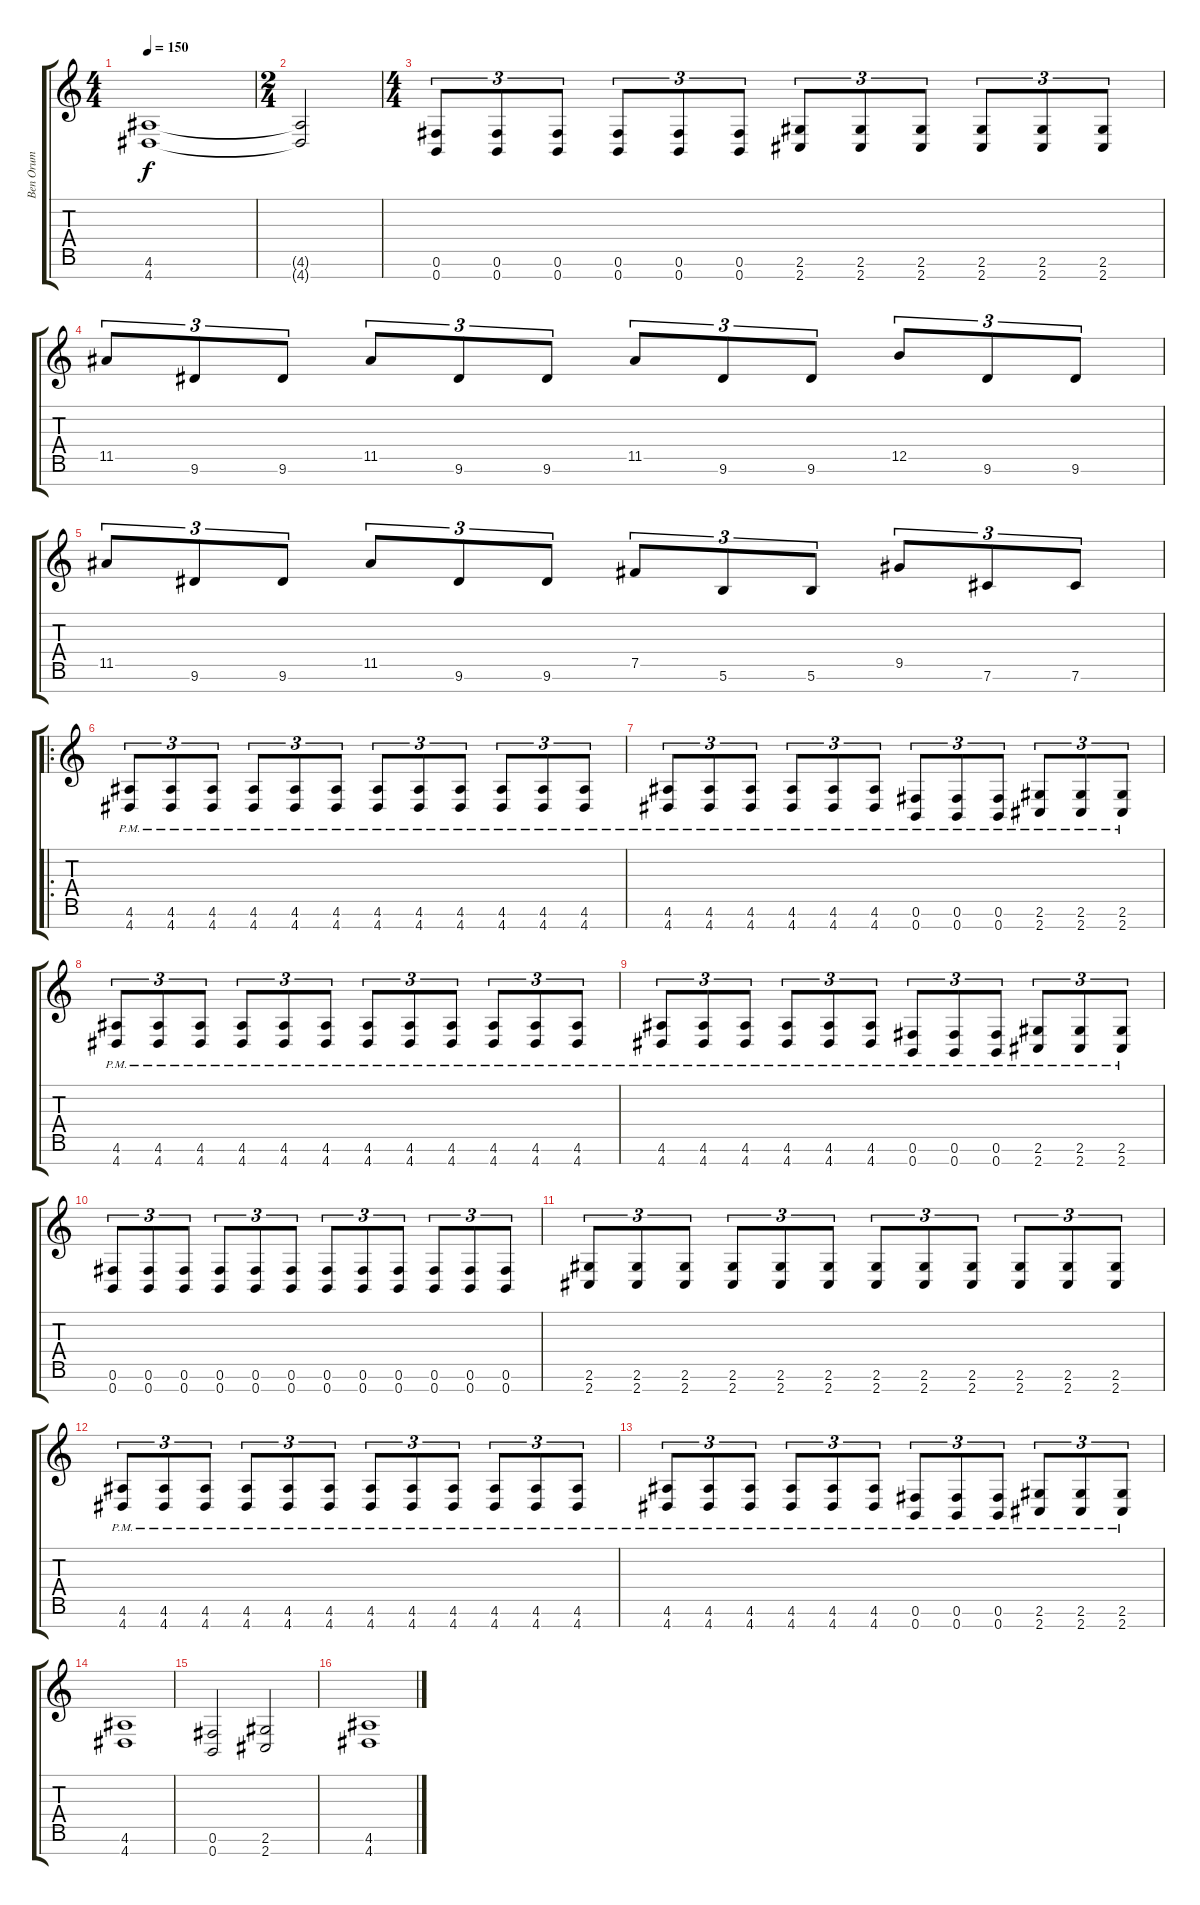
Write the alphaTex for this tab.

\track ("Ben Orum" "Ben Orum") {instrument distortionguitar}
\staff {score tabs}
\tuning (Gb4 Db4 A3 E3 B2 Gb2 B1) {hide}
\ts (4 4)
\tempo 150
\clef g2
\ks c
(4.6 4.7).1{dy f} |
\ts (2 4)
(4.6{t} 4.7{t}).2 |
\ts (4 4)
(0.6 0.7).8{tu (3 2)} (0.6 0.7).8{tu (3 2)} (0.6 0.7).8{tu (3 2)} (0.6 0.7).8{tu (3 2)} (0.6 0.7).8{tu (3 2)} (0.6 0.7).8{tu (3 2)} (2.6 2.7).8{tu (3 2)} (2.6 2.7).8{tu (3 2)} (2.6 2.7).8{tu (3 2)} (2.6 2.7).8{tu (3 2)} (2.6 2.7).8{tu (3 2)} (2.6 2.7).8{tu (3 2)} |
11.5.8{tu (3 2)} 9.6.8{tu (3 2)} 9.6.8{tu (3 2)} 11.5.8{tu (3 2)} 9.6.8{tu (3 2)} 9.6.8{tu (3 2)} 11.5.8{tu (3 2)} 9.6.8{tu (3 2)} 9.6.8{tu (3 2)} 12.5.8{tu (3 2)} 9.6.8{tu (3 2)} 9.6.8{tu (3 2)} |
11.5.8{tu (3 2)} 9.6.8{tu (3 2)} 9.6.8{tu (3 2)} 11.5.8{tu (3 2)} 9.6.8{tu (3 2)} 9.6.8{tu (3 2)} 7.5.8{tu (3 2)} 5.6.8{tu (3 2)} 5.6.8{tu (3 2)} 9.5.8{tu (3 2)} 7.6.8{tu (3 2)} 7.6.8{tu (3 2)} |
\ro
(4.6{pm} 4.7{pm}).8{tu (3 2)} (4.6{pm} 4.7{pm}).8{tu (3 2)} (4.6{pm} 4.7{pm}).8{tu (3 2)} (4.6{pm} 4.7{pm}).8{tu (3 2)} (4.6{pm} 4.7{pm}).8{tu (3 2)} (4.6{pm} 4.7{pm}).8{tu (3 2)} (4.6{pm} 4.7{pm}).8{tu (3 2)} (4.6{pm} 4.7{pm}).8{tu (3 2)} (4.6{pm} 4.7{pm}).8{tu (3 2)} (4.6{pm} 4.7{pm}).8{tu (3 2)} (4.6{pm} 4.7{pm}).8{tu (3 2)} (4.6{pm} 4.7{pm}).8{tu (3 2)} |
(4.6{pm} 4.7{pm}).8{tu (3 2)} (4.6{pm} 4.7{pm}).8{tu (3 2)} (4.6{pm} 4.7{pm}).8{tu (3 2)} (4.6{pm} 4.7{pm}).8{tu (3 2)} (4.6{pm} 4.7{pm}).8{tu (3 2)} (4.6{pm} 4.7{pm}).8{tu (3 2)} (0.6{pm} 0.7{pm}).8{tu (3 2)} (0.6{pm} 0.7{pm}).8{tu (3 2)} (0.6{pm} 0.7{pm}).8{tu (3 2)} (2.6{pm} 2.7{pm}).8{tu (3 2)} (2.6{pm} 2.7{pm}).8{tu (3 2)} (2.6{pm} 2.7{pm}).8{tu (3 2)} |
(4.6{pm} 4.7{pm}).8{tu (3 2)} (4.6{pm} 4.7{pm}).8{tu (3 2)} (4.6{pm} 4.7{pm}).8{tu (3 2)} (4.6{pm} 4.7{pm}).8{tu (3 2)} (4.6{pm} 4.7{pm}).8{tu (3 2)} (4.6{pm} 4.7{pm}).8{tu (3 2)} (4.6{pm} 4.7{pm}).8{tu (3 2)} (4.6{pm} 4.7{pm}).8{tu (3 2)} (4.6{pm} 4.7{pm}).8{tu (3 2)} (4.6{pm} 4.7{pm}).8{tu (3 2)} (4.6{pm} 4.7{pm}).8{tu (3 2)} (4.6{pm} 4.7{pm}).8{tu (3 2)} |
(4.6{pm} 4.7{pm}).8{tu (3 2)} (4.6{pm} 4.7{pm}).8{tu (3 2)} (4.6{pm} 4.7{pm}).8{tu (3 2)} (4.6{pm} 4.7{pm}).8{tu (3 2)} (4.6{pm} 4.7{pm}).8{tu (3 2)} (4.6{pm} 4.7{pm}).8{tu (3 2)} (0.6{pm} 0.7{pm}).8{tu (3 2)} (0.6{pm} 0.7{pm}).8{tu (3 2)} (0.6{pm} 0.7{pm}).8{tu (3 2)} (2.6{pm} 2.7{pm}).8{tu (3 2)} (2.6{pm} 2.7{pm}).8{tu (3 2)} (2.6{pm} 2.7{pm}).8{tu (3 2)} |
(0.6 0.7).8{tu (3 2)} (0.6 0.7).8{tu (3 2)} (0.6 0.7).8{tu (3 2)} (0.6 0.7).8{tu (3 2)} (0.6 0.7).8{tu (3 2)} (0.6 0.7).8{tu (3 2)} (0.6 0.7).8{tu (3 2)} (0.6 0.7).8{tu (3 2)} (0.6 0.7).8{tu (3 2)} (0.6 0.7).8{tu (3 2)} (0.6 0.7).8{tu (3 2)} (0.6 0.7).8{tu (3 2)} |
(2.6 2.7).8{tu (3 2)} (2.6 2.7).8{tu (3 2)} (2.6 2.7).8{tu (3 2)} (2.6 2.7).8{tu (3 2)} (2.6 2.7).8{tu (3 2)} (2.6 2.7).8{tu (3 2)} (2.6 2.7).8{tu (3 2)} (2.6 2.7).8{tu (3 2)} (2.6 2.7).8{tu (3 2)} (2.6 2.7).8{tu (3 2)} (2.6 2.7).8{tu (3 2)} (2.6 2.7).8{tu (3 2)} |
(4.6{pm} 4.7{pm}).8{tu (3 2)} (4.6{pm} 4.7{pm}).8{tu (3 2)} (4.6{pm} 4.7{pm}).8{tu (3 2)} (4.6{pm} 4.7{pm}).8{tu (3 2)} (4.6{pm} 4.7{pm}).8{tu (3 2)} (4.6{pm} 4.7{pm}).8{tu (3 2)} (4.6{pm} 4.7{pm}).8{tu (3 2)} (4.6{pm} 4.7{pm}).8{tu (3 2)} (4.6{pm} 4.7{pm}).8{tu (3 2)} (4.6{pm} 4.7{pm}).8{tu (3 2)} (4.6{pm} 4.7{pm}).8{tu (3 2)} (4.6{pm} 4.7{pm}).8{tu (3 2)} |
(4.6{pm} 4.7{pm}).8{tu (3 2)} (4.6{pm} 4.7{pm}).8{tu (3 2)} (4.6{pm} 4.7{pm}).8{tu (3 2)} (4.6{pm} 4.7{pm}).8{tu (3 2)} (4.6{pm} 4.7{pm}).8{tu (3 2)} (4.6{pm} 4.7{pm}).8{tu (3 2)} (0.6{pm} 0.7{pm}).8{tu (3 2)} (0.6{pm} 0.7{pm}).8{tu (3 2)} (0.6{pm} 0.7{pm}).8{tu (3 2)} (2.6{pm} 2.7{pm}).8{tu (3 2)} (2.6{pm} 2.7{pm}).8{tu (3 2)} (2.6{pm} 2.7{pm}).8{tu (3 2)} |
(4.6 4.7).1 |
(0.6 0.7).2 (2.6 2.7).2 |
(4.6 4.7).1
